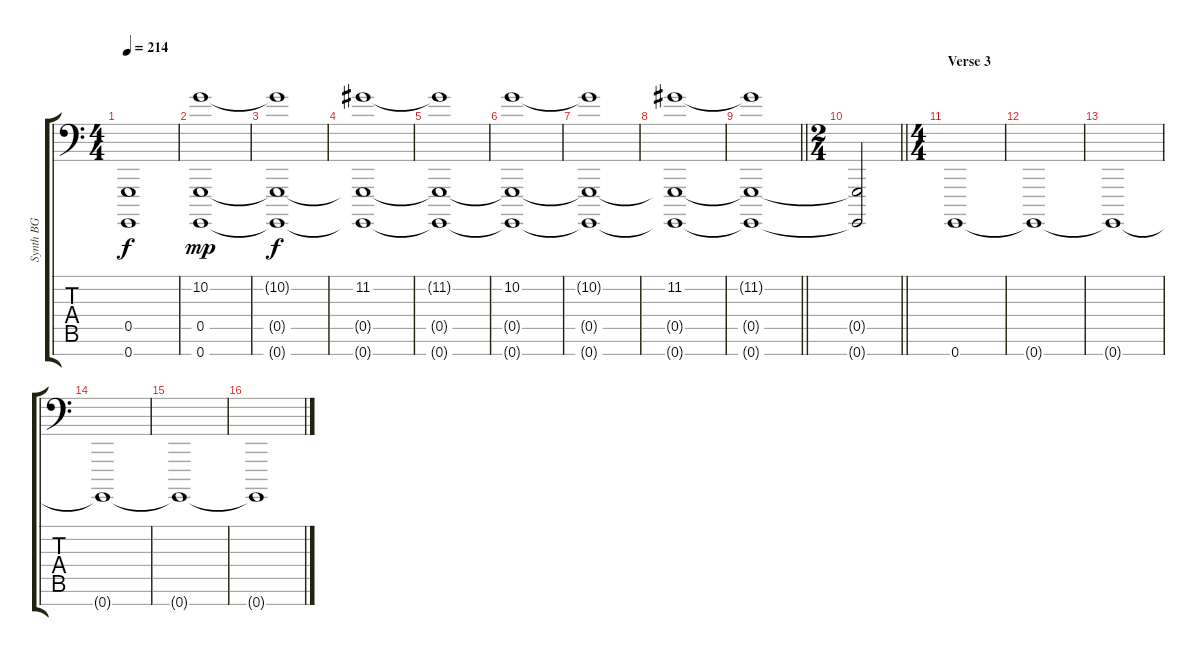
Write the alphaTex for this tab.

\track ("Synth BG" "Synth BG") {instrument pad8sweep}
\staff {score tabs}
\tuning (D4 A3 F3 C2 G1 D1 G0) {hide}
\ts (4 4)
\tempo 214
\clef f4
\ks c
(0.5{t} 0.7{t}).1{dy f} |
(10.2 0.5 0.7).1{dy mp} |
(10.2{t} 0.5{t} 0.7{t}).1{dy f} |
(11.2 0.5{t} 0.7{t}).1 |
(11.2{t} 0.5{t} 0.7{t}).1 |
(10.2 0.5{t} 0.7{t}).1 |
(10.2{t} 0.5{t} 0.7{t}).1 |
(11.2 0.5{t} 0.7{t}).1 |
\barLineRight lightlight
(11.2{t} 0.5{t} 0.7{t}).1 |
\ts (2 4)
\section ("" "")
\barLineRight lightlight
(0.5{t} 0.7{t}).2 |
\ts (4 4)
\section ("" "Verse 3")
0.7.1 |
0.7{t}.1 |
0.7{t}.1 |
0.7{t}.1 |
0.7{t}.1 |
0.7{t}.1
